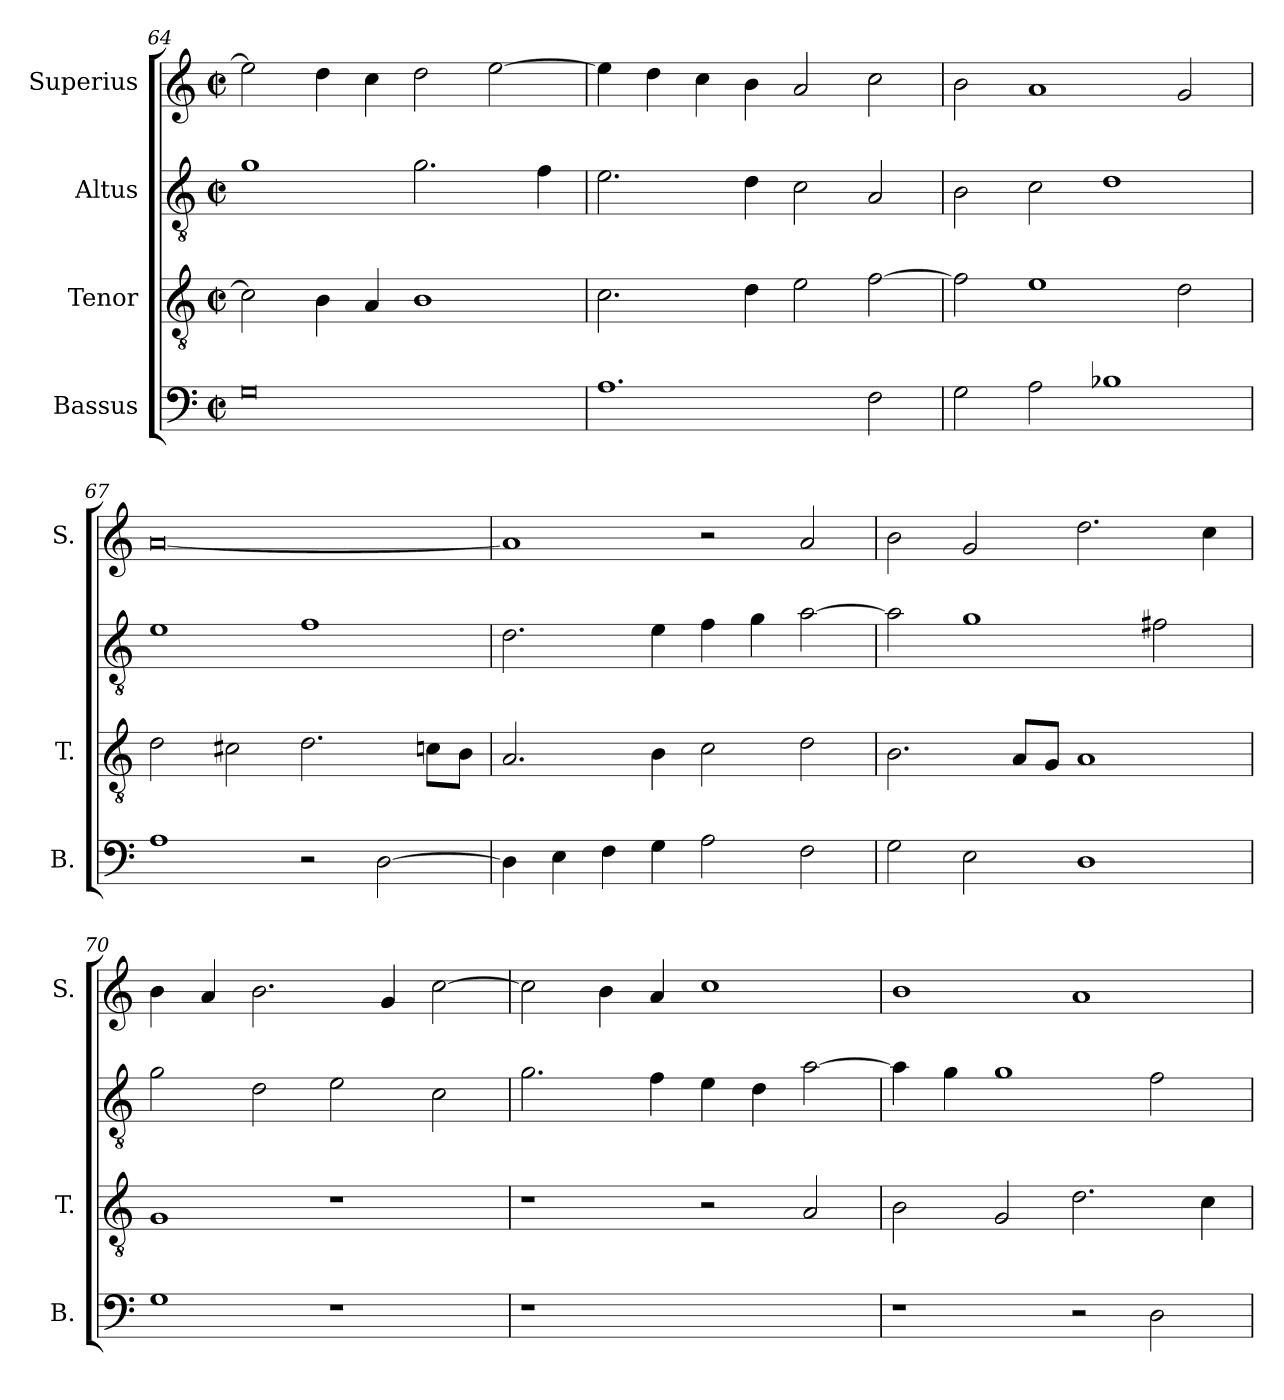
**kern	**kern	**kern	**kern
*part4	*part3	*part2	*part1
*staff4	*staff3	*staff2	*staff1
*I"Bassus	*I"Tenor	*I"Altus	*I"Superius
*I'B.	*I'T.	*	*I'S.
*clefF4	*clefGv2	*clefGv2	*clefG2
*	*ITrd7c12	*ITrd7c12	*
*k[]	*k[]	*k[]	*k[]
*C:	*C:	*C:	*C:
*M2/2	*M2/2	*M2/2	*M2/2
*met(c|)	*met(c|)	*met(c|)	*met(c|)
=64	=64	=64	=64
0Gi	2Ci\]	1Gi	2eei\]
.	4BBi\	.	4ddi\
.	4AAi/	.	4cci\
.	1BBi	2.Gi\	2ddi\
.	.	.	[>2eei\
.	.	4Fi\	.
=65	=65	=65	=65
1.Ai	2.Ci\	2.Ei\	4eei\]
.	.	.	4ddi\
.	.	.	4cci\
.	4Di\	4Di\	4bi\
.	2Ei\	2Ci\	2ai/
2Fi\	[>2Fi\	2AAi/	2cci\
=66	=66	=66	=66
2Gi\	2Fi\]	2BBi\	2bi\
2Ai\	1Ei	2Ci\	1ai
1B-Xi	.	1Di	.
.	2Di\	.	2gi/
!!LO:PB:g=z
=67	=67	=67	=67
1Ai	2Di\	1Ei	[<0ai
.	2C#Xi\	.	.
2r	2.Di\	1Fi	.
[>2Di\	.	.	.
.	8Ci\L	.	.
.	8BBi\J	.	.
=68	=68	=68	=68
4Di\]	2.AAi/	2.Di\	1ai]
4Ei\	.	.	.
4Fi\	.	.	.
4Gi\	4BBi\	4Ei\	.
2Ai\	2Ci\	4Fi\	2r
.	.	4Gi\	.
2Fi\	2Di\	[>2Ai\	2ai/
=69	=69	=69	=69
2Gi\	2.BBi\	2Ai\]	2bi\
2Ei\	.	1Gi	2gi/
.	8AAi/L	.	.
.	8GGi/J	.	.
1Di	1AAi	.	2.ddi\
.	.	2F#Xi\	.
.	.	.	4cci\
=70	=70	=70	=70
1Gi	1GGi	2Gi\	4bi\
.	.	.	4ai/
.	.	2Di\	2.bi\
1r	1r	2Ei\	.
.	.	.	4gi/
.	.	2Ci\	[>2cci\
!!LO:LB:g=z
=71	=71	=71	=71
!LO:N:vis=1	!	!	!
1r	1r	2.Gi\	2cci\]
.	.	.	4bi\
.	.	4Fi\	4ai/
1ryy	2r	4Ei\	1cci
.	.	4Di\	.
.	2AAi/	[>2Ai\	.
=72	=72	=72	=72
1r	2BBi\	4Ai\]	1bi
.	.	4Gi\	.
.	2GGi/	1Gi	.
2r	2.Di\	.	1ai
2Di\	.	2Fi\	.
.	4Ci\	.	.
=	=	=	=
*-	*-	*-	*-
